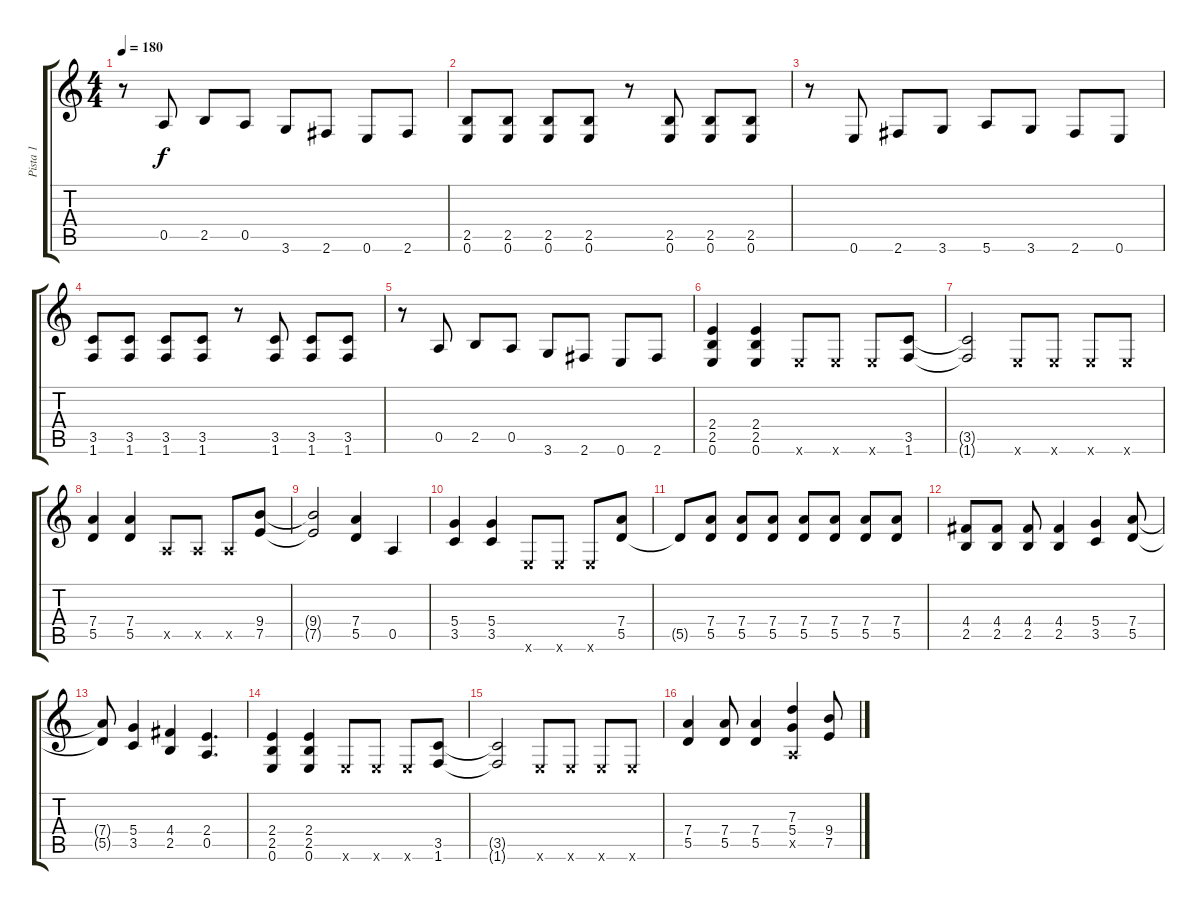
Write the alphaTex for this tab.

\track ("Pista 1" "Pista 1") {instrument overdrivenguitar}
\staff {score tabs}
\tuning (E4 B3 G3 D3 A2 E2) {hide}
\ts (4 4)
\tempo 180
\clef g2
\ks c
r.8{dy f} 0.5.8 2.5.8 0.5.8 3.6.8 2.6.8 0.6.8 2.6.8 |
(2.5 0.6).8 (2.5 0.6).8 (2.5 0.6).8 (2.5 0.6).8 r.8 (2.5 0.6).8 (2.5 0.6).8 (2.5 0.6).8 |
r.8 0.6.8 2.6.8 3.6.8 5.6.8 3.6.8 2.6.8 0.6.8 |
(3.5 1.6).8 (3.5 1.6).8 (3.5 1.6).8 (3.5 1.6).8 r.8 (3.5 1.6).8 (3.5 1.6).8 (3.5 1.6).8 |
r.8 0.5.8 2.5.8 0.5.8 3.6.8 2.6.8 0.6.8 2.6.8 |
(2.4 2.5 0.6).4 (2.4 2.5 0.6).4 0.6{x}.8 0.6{x}.8 0.6{x}.8 (3.5 1.6).8 |
(3.5{t} 1.6{t}).2 0.6{x}.8 0.6{x}.8 0.6{x}.8 0.6{x}.8 |
(7.4 5.5).4 (7.4 5.5).4 0.5{x}.8 0.5{x}.8 0.5{x}.8 (9.4 7.5).8 |
(9.4{t} 7.5{t}).2 (7.4 5.5).4 0.5.4 |
(5.4 3.5).4 (5.4 3.5).4 0.6{x}.8 0.6{x}.8 0.6{x}.8 (7.4 5.5).8 |
5.5{t}.8 (7.4 5.5).8 (7.4 5.5).8 (7.4 5.5).8 (7.4 5.5).8 (7.4 5.5).8 (7.4 5.5).8 (7.4 5.5).8 |
(4.4 2.5).8 (4.4 2.5).8 (4.4 2.5).8 (4.4 2.5).4 (5.4 3.5).4 (7.4 5.5).8 |
(7.4{t} 5.5{t}).8 (5.4 3.5).4 (4.4 2.5).4 (2.4 0.5).4{d} |
(2.4 2.5 0.6).4 (2.4 2.5 0.6).4 0.6{x}.8 0.6{x}.8 0.6{x}.8 (3.5 1.6).8 |
(3.5{t} 1.6{t}).2 0.6{x}.8 0.6{x}.8 0.6{x}.8 0.6{x}.8 |
(7.4 5.5).4 (7.4 5.5).8 (7.4 5.5).4 (7.3 5.4 0.5{x}).4 (9.4 7.5).8
